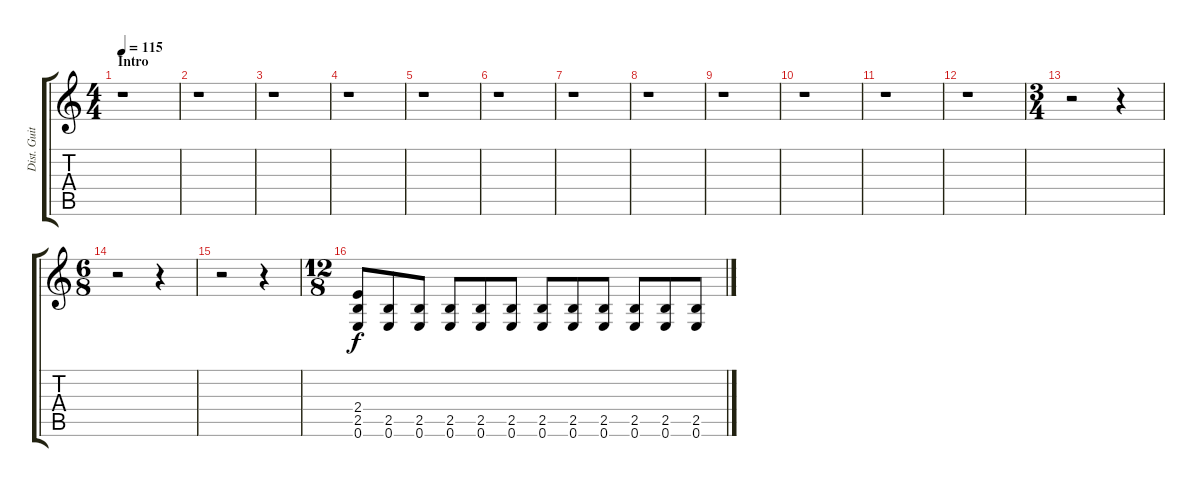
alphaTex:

\track ("Dist. Guitar " "Dist. Guit") {instrument distortionguitar}
\staff {score tabs}
\tuning (E4 B3 G3 D3 A2 E2) {hide}
\ts (4 4)
\section ("" "Intro")
\tempo 115
\clef g2
\ks c
r.1{dy f instrument distortionguitar} |
r.1 |
r.1 |
r.1 |
r.1 |
r.1 |
r.1 |
r.1 |
r.1 |
r.1 |
r.1 |
r.1 |
\ts (3 4)
r.2 r.4 |
\ts (6 8)
r.2 r.4 |
r.2 r.4 |
\ts (12 8)
(2.4 2.5 0.6).8 (2.5 0.6).8 (2.5 0.6).8 (2.5 0.6).8 (2.5 0.6).8 (2.5 0.6).8 (2.5 0.6).8 (2.5 0.6).8 (2.5 0.6).8 (2.5 0.6).8 (2.5 0.6).8 (2.5 0.6).8
